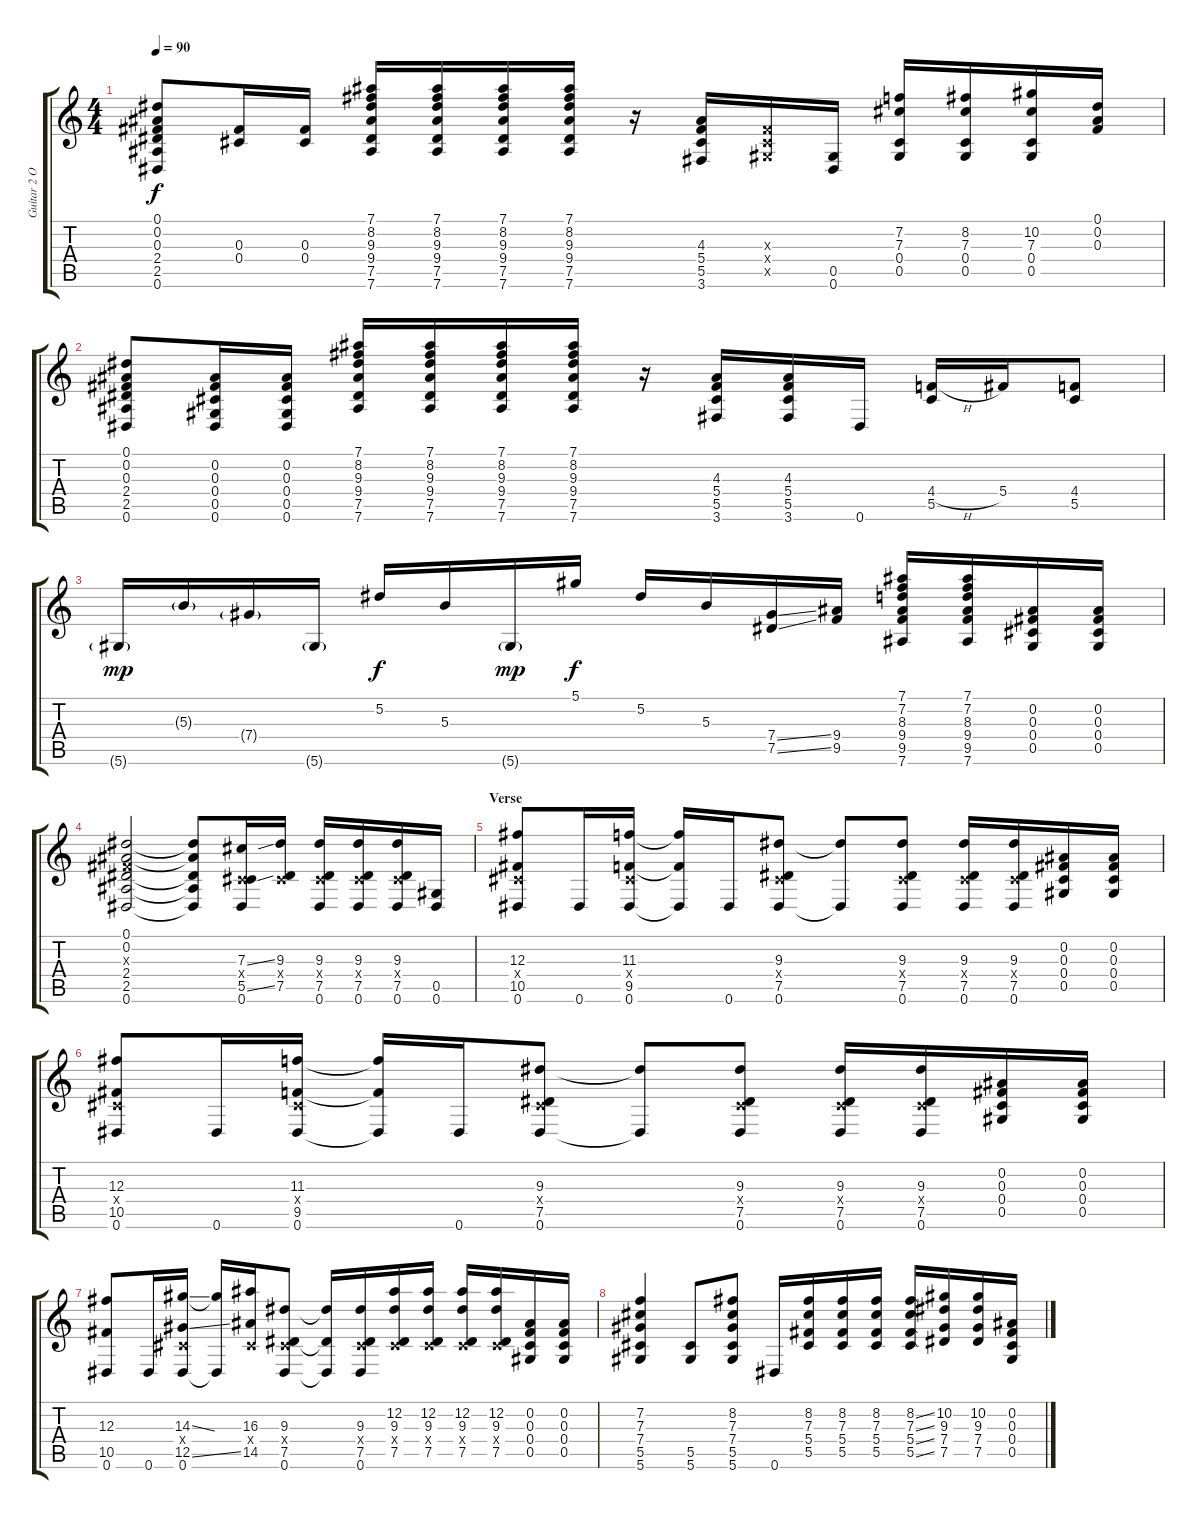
\track ("Guitar 2 Overdub" "Guitar 2 O") {instrument overdrivenguitar}
\staff {score tabs}
\tuning (Eb4 Bb3 Gb3 Db3 Ab2 Eb2) {hide}
\ts (4 4)
\tempo 90
\clef g2
\ks c
(0.1 0.2 0.3 2.4 2.5 0.6).8{dy f} (0.3 0.4).16 (0.3 0.4).16 (7.1 8.2 9.3 9.4 7.5 7.6).16 (7.1 8.2 9.3 9.4 7.5 7.6).16 (7.1 8.2 9.3 9.4 7.5 7.6).16 (7.1 8.2 9.3 9.4 7.5 7.6).16 r.16 (4.3 5.4 5.5 3.6).16 (0.3{x} 0.4{x} 0.5{x}).16 (0.5 0.6).16 (7.2 7.3 0.4 0.5).16 (8.2 7.3 0.4 0.5).16 (10.2 7.3 0.4 0.5).16 (0.1 0.2 0.3).16 |
(0.1 0.2 0.3 2.4 2.5 0.6).8 (0.2 0.3 0.4 0.5 0.6).16 (0.2 0.3 0.4 0.5 0.6).16 (7.1 8.2 9.3 9.4 7.5 7.6).16 (7.1 8.2 9.3 9.4 7.5 7.6).16 (7.1 8.2 9.3 9.4 7.5 7.6).16 (7.1 8.2 9.3 9.4 7.5 7.6).16 r.16 (4.3 5.4 5.5 3.6).16 (4.3 5.4 5.5 3.6).16 0.6.16 (4.4{h} 5.5).16 5.4.16 (4.4 5.5).8 |
5.6{g}.16{dy mp} 5.3{g}.16 7.4{g}.16 5.6{g}.16 5.2.16{dy f} 5.3.16 5.6{g}.16{dy mp} 5.1.16{dy f} 5.2.16 5.3.16 (7.4{ss} 7.5{ss}).16 (9.4 9.5).16 (7.1 7.2 8.3 9.4 9.5 7.6).16 (7.1 7.2 8.3 9.4 9.5 7.6).16 (0.2 0.3 0.4 0.5).16 (0.2 0.3 0.4 0.5).16 |
(0.1 0.2 0.3{x} 2.4 2.5 0.6).2 (0.1{t} 0.2{t} 2.4{t} 2.5{t} 0.6{t}).8 (7.3{ss} 0.4{x} 5.5{ss} 0.6).16 (9.3 0.4{x} 7.5).16 (9.3 0.4{x} 7.5 0.6).16 (9.3 0.4{x} 7.5 0.6).16 (9.3 0.4{x} 7.5 0.6).16 (0.5 0.6).16 |
\section ("" "Verse")
(12.3 0.4{x} 10.5 0.6).8 0.6.16 (11.3 0.4{x} 9.5 0.6).16 (11.3{t} 9.5{t} 0.6{t}).16 0.6.16 (9.3 0.4{x} 7.5 0.6).8 (9.3{t} 0.6{t}).8 (9.3 0.4{x} 7.5 0.6).8 (9.3 0.4{x} 7.5 0.6).16 (9.3 0.4{x} 7.5 0.6).16 (0.2 0.3 0.4 0.5).16 (0.2 0.3 0.4 0.5).16 |
(12.3 0.4{x} 10.5 0.6).8 0.6.16 (11.3 0.4{x} 9.5 0.6).16 (11.3{t} 9.5{t} 0.6{t}).16 0.6.16 (9.3 0.4{x} 7.5 0.6).8 (9.3{t} 0.6{t}).8 (9.3 0.4{x} 7.5 0.6).8 (9.3 0.4{x} 7.5 0.6).16 (9.3 0.4{x} 7.5 0.6).16 (0.2 0.3 0.4 0.5).16 (0.2 0.3 0.4 0.5).16 |
(12.3 10.5 0.6).8 0.6.16 (14.3{ss} 0.4{x} 12.5{ss} 0.6).16 (14.3{t} 0.6{t}).16 (16.3 0.4{x} 14.5).16 (9.3 0.4{x} 7.5 0.6).8 (9.3{t} 7.5{t} 0.6{t}).16 (9.3 0.4{x} 7.5 0.6).16 (12.2 9.3 0.4{x} 7.5).16 (12.2 9.3 0.4{x} 7.5).16 (12.2 9.3 0.4{x} 7.5).16 (12.2 9.3 0.4{x} 7.5).16 (0.2 0.3 0.4 0.5).16 (0.2 0.3 0.4 0.5).16 |
(7.2 7.3 7.4 5.5 5.6).4 (5.5 5.6).8 (8.2 7.3 7.4 5.5 5.6).8 0.6.16 (8.2 7.3 5.4 5.5).16 (8.2 7.3 5.4 5.5).16 (8.2 7.3 5.4 5.5).16 (8.2{ss} 7.3{ss} 5.4{ss} 5.5{ss}).16 (10.2 9.3 7.4 7.5).16 (10.2 9.3 7.4 7.5).16 (0.2 0.3 0.4 0.5).16
